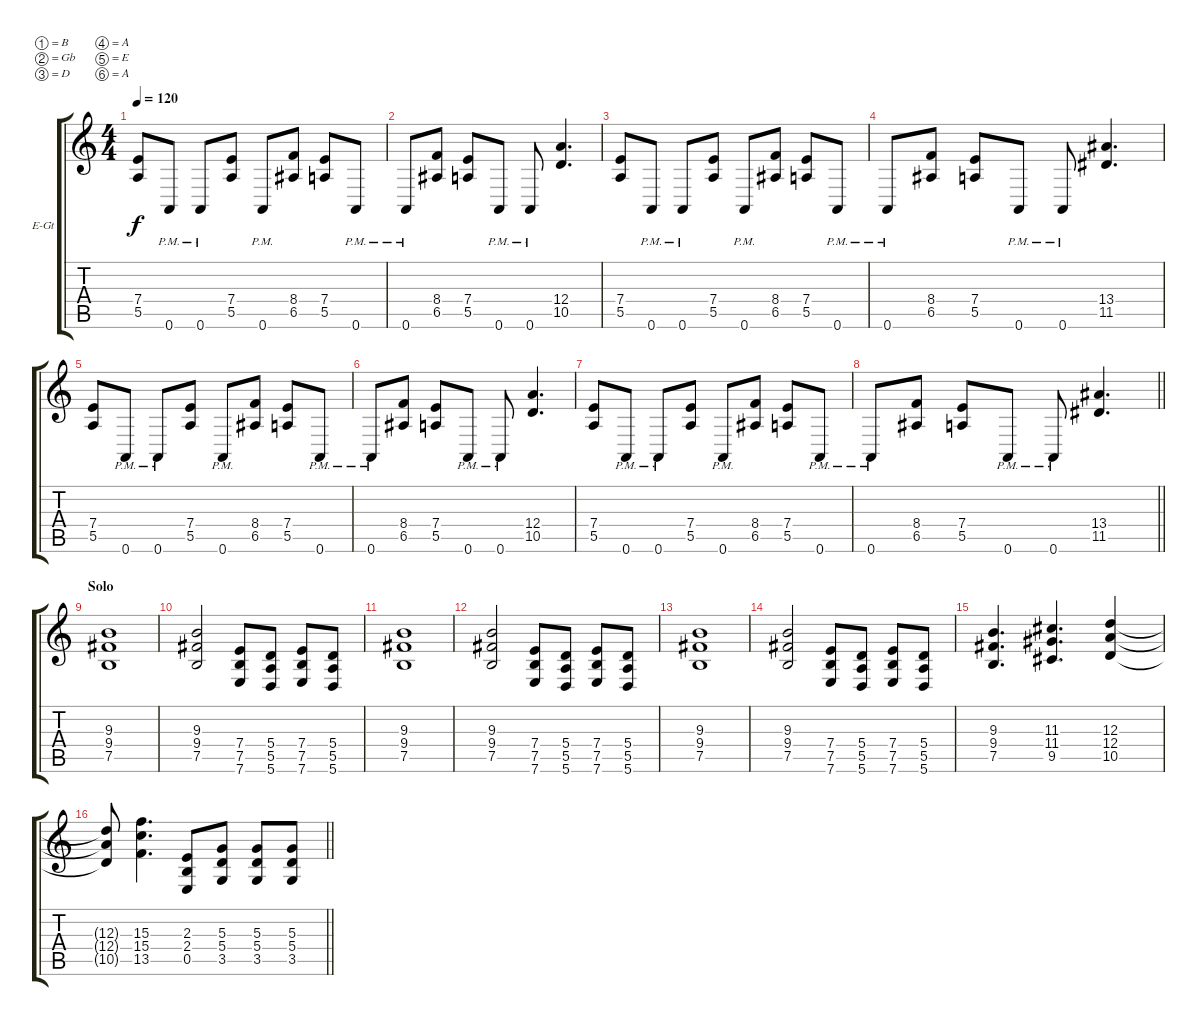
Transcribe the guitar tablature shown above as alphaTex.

\bracketExtendMode groupsimilarinstruments
\firstSystemTrackNameOrientation horizontal
\otherSystemsTrackNameOrientation horizontal
\track ("Rhy. Gtr. 2" "E-Gt") {instrument distortionguitar}
\staff {score tabs}
\tuning (B3 Gb3 D3 A2 E2 A1)
\ts (4 4)
\section ("" "")
\tempo 120
\clef g2
\ks c
(7.4 5.5).8{dy f} 0.6{pm}.8 0.6{pm}.8 (7.4 5.5).8 0.6{pm}.8 (8.4 6.5).8 (7.4 5.5).8 0.6{pm}.8 |
0.6{pm}.8 (8.4 6.5).8 (7.4 5.5).8 0.6{pm}.8 0.6{pm}.8 (12.4 10.5).4{d} |
(7.4 5.5).8 0.6{pm}.8 0.6{pm}.8 (7.4 5.5).8 0.6{pm}.8 (8.4 6.5).8 (7.4 5.5).8 0.6{pm}.8 |
0.6{pm}.8 (8.4 6.5).8 (7.4 5.5).8 0.6{pm}.8 0.6{pm}.8 (13.4 11.5).4{d} |
(7.4 5.5).8 0.6{pm}.8 0.6{pm}.8 (7.4 5.5).8 0.6{pm}.8 (8.4 6.5).8 (7.4 5.5).8 0.6{pm}.8 |
0.6{pm}.8 (8.4 6.5).8 (7.4 5.5).8 0.6{pm}.8 0.6{pm}.8 (12.4 10.5).4{d} |
(7.4 5.5).8 0.6{pm}.8 0.6{pm}.8 (7.4 5.5).8 0.6{pm}.8 (8.4 6.5).8 (7.4 5.5).8 0.6{pm}.8 |
\barLineRight lightlight
0.6{pm}.8 (8.4 6.5).8 (7.4 5.5).8 0.6{pm}.8 0.6{pm}.8 (13.4 11.5).4{d} |
\section ("" "Solo")
(9.3 9.4 7.5).1 |
(9.3 9.4 7.5).2 (7.4 7.5 7.6).8 (5.4 5.5 5.6).8 (7.4 7.5 7.6).8 (5.4 5.5 5.6).8 |
(9.3 9.4 7.5).1 |
(9.3 9.4 7.5).2 (7.4 7.5 7.6).8 (5.4 5.5 5.6).8 (7.4 7.5 7.6).8 (5.4 5.5 5.6).8 |
(9.3 9.4 7.5).1 |
(9.3 9.4 7.5).2 (7.4 7.5 7.6).8 (5.4 5.5 5.6).8 (7.4 7.5 7.6).8 (5.4 5.5 5.6).8 |
(9.3 9.4 7.5).4{d} (11.3 11.4 9.5).4{d} (12.3 12.4 10.5).4 |
\barLineRight lightlight
(12.3{t} 12.4{t} 10.5{t}).8 (15.3 15.4 13.5).4{d} (2.3 2.4 0.5).8 (5.3 5.4 3.5).8 (5.3 5.4 3.5).8 (5.3 5.4 3.5).8
